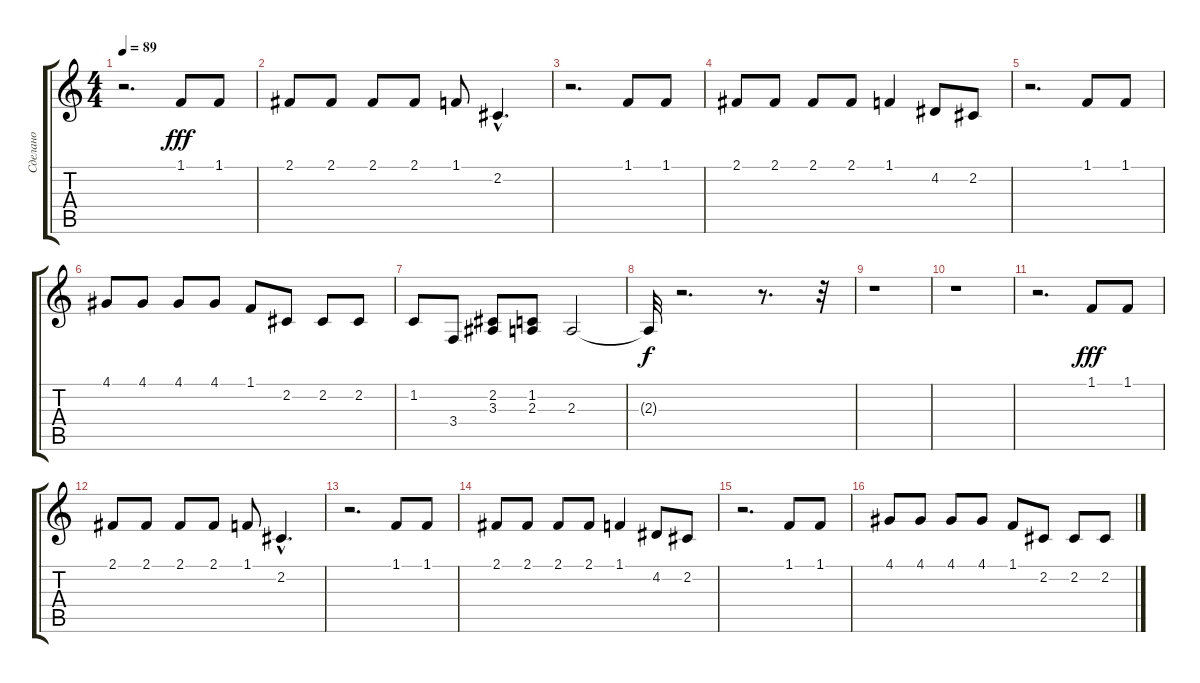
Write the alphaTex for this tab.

\track ("Сделано" "Сделано") {instrument trombone}
\staff {score tabs}
\tuning (E4 B3 G3 D3 A2 E2) {hide}
\ts (4 4)
\tempo 89
\clef g2
\ks c
r.2{d dy f} 1.1.8{dy fff} 1.1.8 |
2.1.8 2.1.8 2.1.8 2.1.8 1.1.8 2.2{hac}.4{d} |
r.2{d} 1.1.8 1.1.8 |
2.1.8 2.1.8 2.1.8 2.1.8 1.1.4 4.2.8 2.2.8 |
r.2{d} 1.1.8 1.1.8 |
4.1.8 4.1.8 4.1.8 4.1.8 1.1.8 2.2.8 2.2.8 2.2.8 |
1.2.8 3.4.8 (2.2 3.3).8 (1.2 2.3).8 2.3.2 |
2.3{t}.32{dy f} r.2{d} r.8{d} r.32 |
r.1 |
r.1 |
r.2{d} 1.1.8{dy fff} 1.1.8 |
2.1.8 2.1.8 2.1.8 2.1.8 1.1.8 2.2{hac}.4{d} |
r.2{d} 1.1.8 1.1.8 |
2.1.8 2.1.8 2.1.8 2.1.8 1.1.4 4.2.8 2.2.8 |
r.2{d} 1.1.8 1.1.8 |
4.1.8 4.1.8 4.1.8 4.1.8 1.1.8 2.2.8 2.2.8 2.2.8
